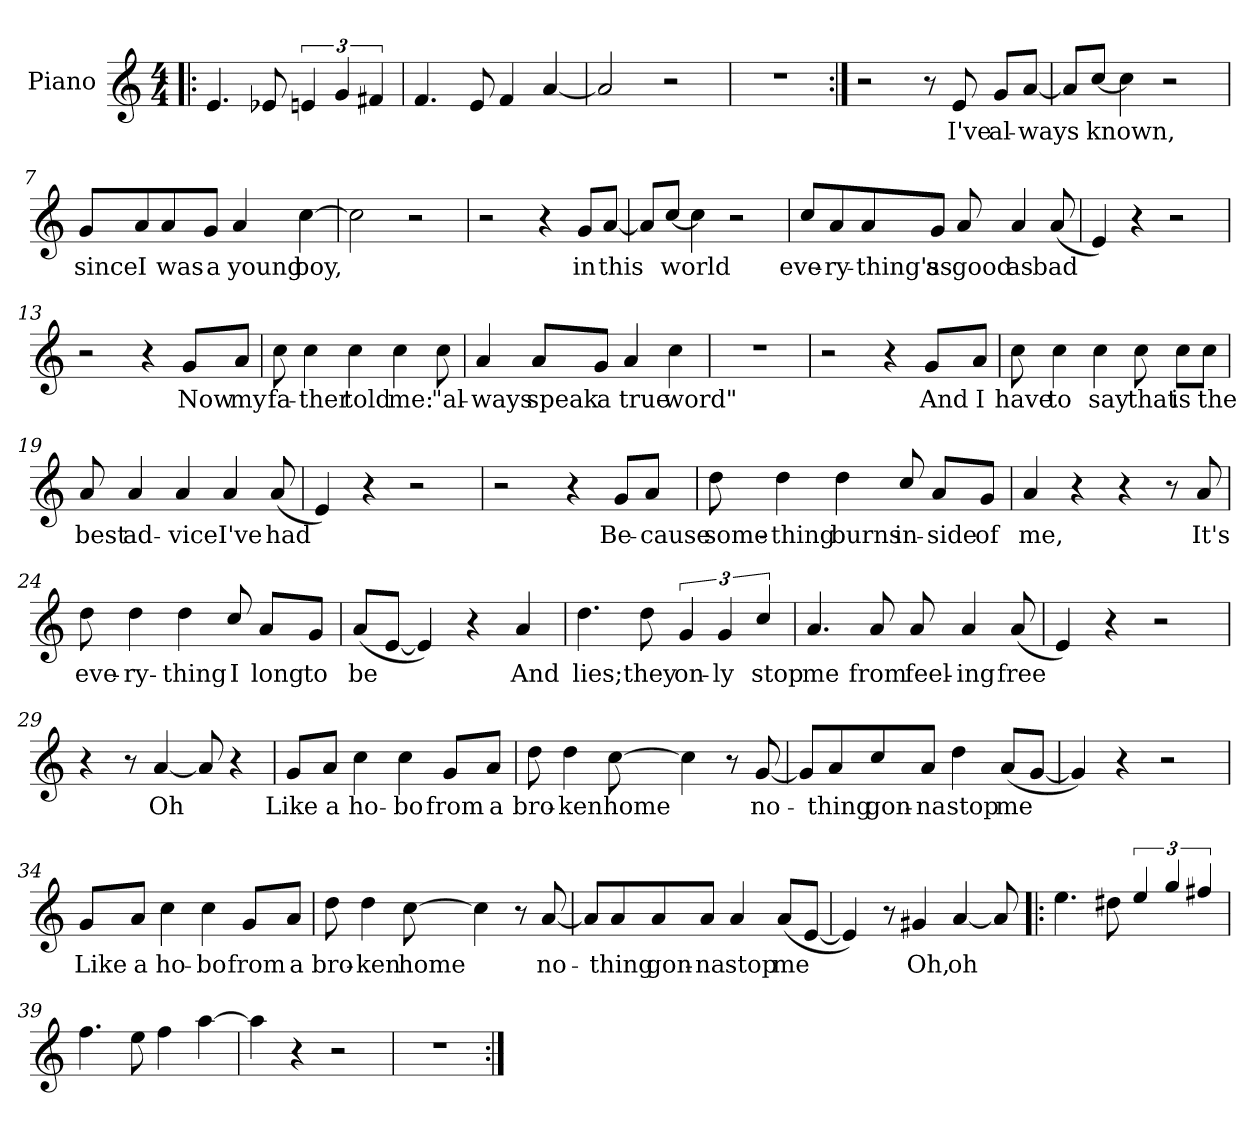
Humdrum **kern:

**kern	**text
*part1	*part1
*staff1	*staff1
*I"Piano	*
*I'Pno	*
*clefG2	*
*k[]	*
*C:	*
*M4/4	*
=1!|:	=1!|:
4.e/	.
8e-X/	.
6en/	.
6g/	.
6f#X/	.
=2	=2
4.f/	.
8e/	.
4f/	.
[4a/	.
=3	=3
2a/]	.
2r	.
=4	=4
1r	.
=5:|!	=5:|!
2r	.
8r	.
8e/	I've
8g/L	al-
[8a/J	-ways
!!LO:LB:g=z
=6	=6
8a/L]	.
[8cc/J	known,
4cc\]	.
2r	.
=7	=7
8g/L	since
8a/	I
8a/	was
8g/J	a
4a/	young
[4cc\	boy,
=8	=8
2cc\]	.
2r	.
=9	=9
2r	.
4r	.
8g/L	in
[8a/J	this
!!LO:LB:g=z
=10	=10
8a/L]	.
[8cc/J	world
4cc\]	.
2r	.
=11	=11
8cc/L	eve-
8a/	-ry-
8a/	-thing's
8g/J	as
8a/	good
4a/	as
(8a/	bad
=12	=12
4e/)	.
4r	.
2r	.
=13	=13
2r	.
4r	.
8g/L	Now
8a/J	my
!!LO:LB:g=z
=14	=14
8cc\	fa-
4cc\	-ther
4cc\	told
4cc\	me:
8cc\	"al-
=15	=15
4a/	-ways
8a/L	speak
8g/J	a
4a/	true
4cc\	word"
=16	=16
1r	.
=17	=17
2r	.
4r	.
8g/L	And
8a/J	I
!!LO:LB:g=z
=18	=18
8cc\	have
4cc\	to
4cc\	say
8cc\	that
8cc\L	is
8cc\J	the
=19	=19
8a/	best
4a/	ad-
4a/	-vice
4a/	I've
(8a/	had
=20	=20
4e/)	.
4r	.
2r	.
=21	=21
2r	.
4r	.
8g/L	Be-
8a/J	-cause
!!LO:LB:g=z
=22	=22
8dd\	some-
4dd\	-thing
4dd\	burns
8cc/	in-
8a/L	-side
8g/J	of
=23	=23
4a/	me,
4r	.
4r	.
8r	.
8a/	It's
=24	=24
8dd\	eve-
4dd\	-ry-
4dd\	-thing
8cc/	I
8a/L	long
8g/J	to
=25	=25
(8a/L	be
[8e/J	.
4e/])	.
4r	.
4a/	And
!!LO:LB:g=z
=26	=26
4.dd\	lies;
8dd\	they
6g/	on-
6g/	-ly
6cc/	stop
=27	=27
4.a/	me
8a/	from
8a/	feel-
4a/	-ing
(8a/	free
=28	=28
4e/)	.
4r	.
2r	.
=29	=29
4r	.
8r	.
[4a/	Oh
8a/]	.
4r	.
!!LO:LB:g=z
=30	=30
8g/L	Like
8a/J	a
4cc\	ho-
4cc\	-bo
8g/L	from
8a/J	a
=31	=31
8dd\	bro-
4dd\	-ken
[8cc\	home
4cc\]	.
8r	.
[8g/	no-
=32	=32
8g/L]	.
8a/	-thing
8cc/	gon-
8a/J	-na
4dd\	stop
(8a/L	me
[8g/J	.
=33	=33
4g/])	.
4r	.
2r	.
!!LO:LB:g=z
=34	=34
8g/L	Like
8a/J	a
4cc\	ho-
4cc\	-bo
8g/L	from
8a/J	a
=35	=35
8dd\	bro-
4dd\	-ken
[8cc\	home
4cc\]	.
8r	.
[8a/	no-
=36	=36
8a/L]	.
8a/	-thing
8a/	gon-
8a/J	-na
4a/	stop
(8a/L	me
[8e/J	.
=37	=37
4e/])	.
8r	.
4g#X/	Oh,
[4a/	oh
8a/]	.
!!LO:LB:g=z
=38!|:	=38!|:
4.ee\	.
8dd#X\	.
6ee/	.
6gg/	.
6ff#X/	.
=39	=39
4.ff\	.
8ee\	.
4ff\	.
[4aa\	.
=40	=40
4aa\]	.
4r	.
2r	.
=41	=41
1r	.
=:|!	=:|!
*-	*-
